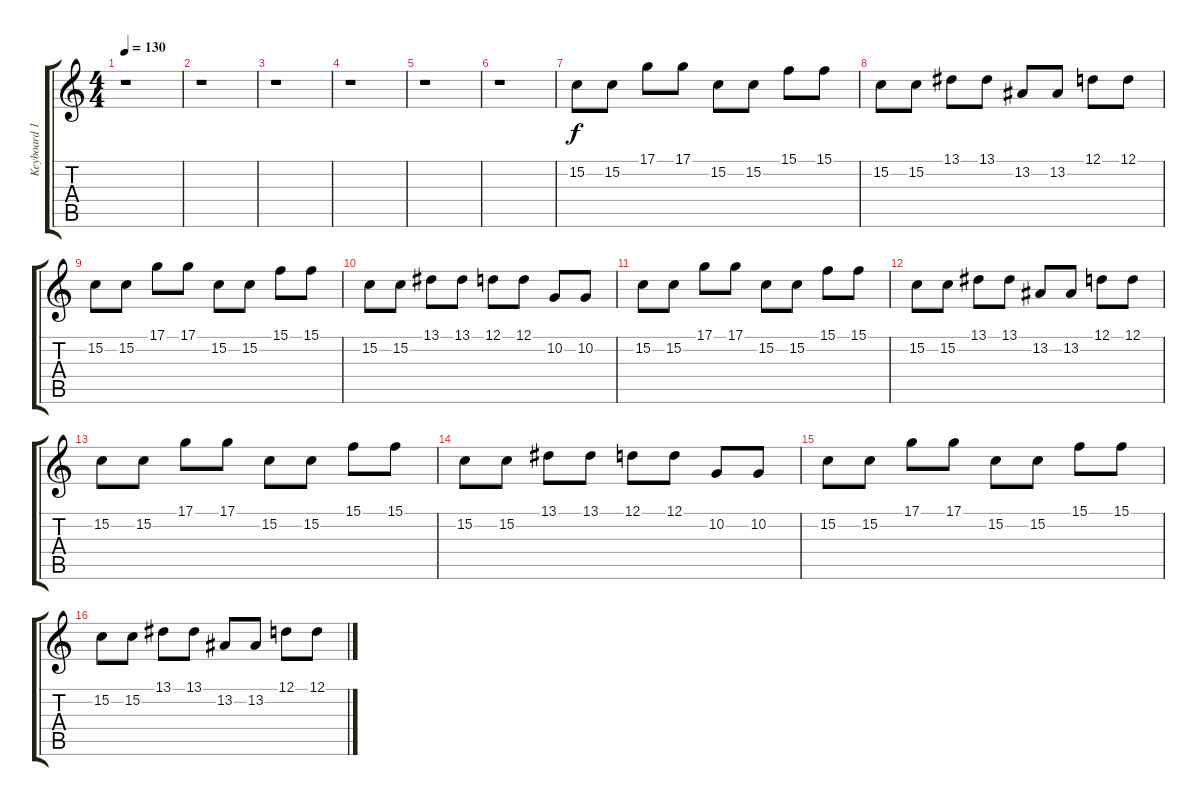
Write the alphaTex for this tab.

\track ("Keyboard 1 (Lead)" "Keyboard 1") {instrument synthbrass1}
\staff {score tabs}
\tuning (D4 A3 F3 C3 G2 C2) {hide}
\ts (4 4)
\tempo 130
\clef g2
\ks c
r.1{dy f instrument synthbrass1} |
r.1 |
r.1 |
r.1 |
r.1 |
r.1 |
15.2.8 15.2.8 17.1.8 17.1.8 15.2.8 15.2.8 15.1.8 15.1.8 |
15.2.8 15.2.8 13.1.8 13.1.8 13.2.8 13.2.8 12.1.8 12.1.8 |
15.2.8 15.2.8 17.1.8 17.1.8 15.2.8 15.2.8 15.1.8 15.1.8 |
15.2.8 15.2.8 13.1.8 13.1.8 12.1.8 12.1.8 10.2.8 10.2.8 |
15.2.8 15.2.8 17.1.8 17.1.8 15.2.8 15.2.8 15.1.8 15.1.8 |
15.2.8 15.2.8 13.1.8 13.1.8 13.2.8 13.2.8 12.1.8 12.1.8 |
15.2.8 15.2.8 17.1.8 17.1.8 15.2.8 15.2.8 15.1.8 15.1.8 |
15.2.8 15.2.8 13.1.8 13.1.8 12.1.8 12.1.8 10.2.8 10.2.8 |
15.2.8 15.2.8 17.1.8 17.1.8 15.2.8 15.2.8 15.1.8 15.1.8 |
15.2.8 15.2.8 13.1.8 13.1.8 13.2.8 13.2.8 12.1.8 12.1.8
